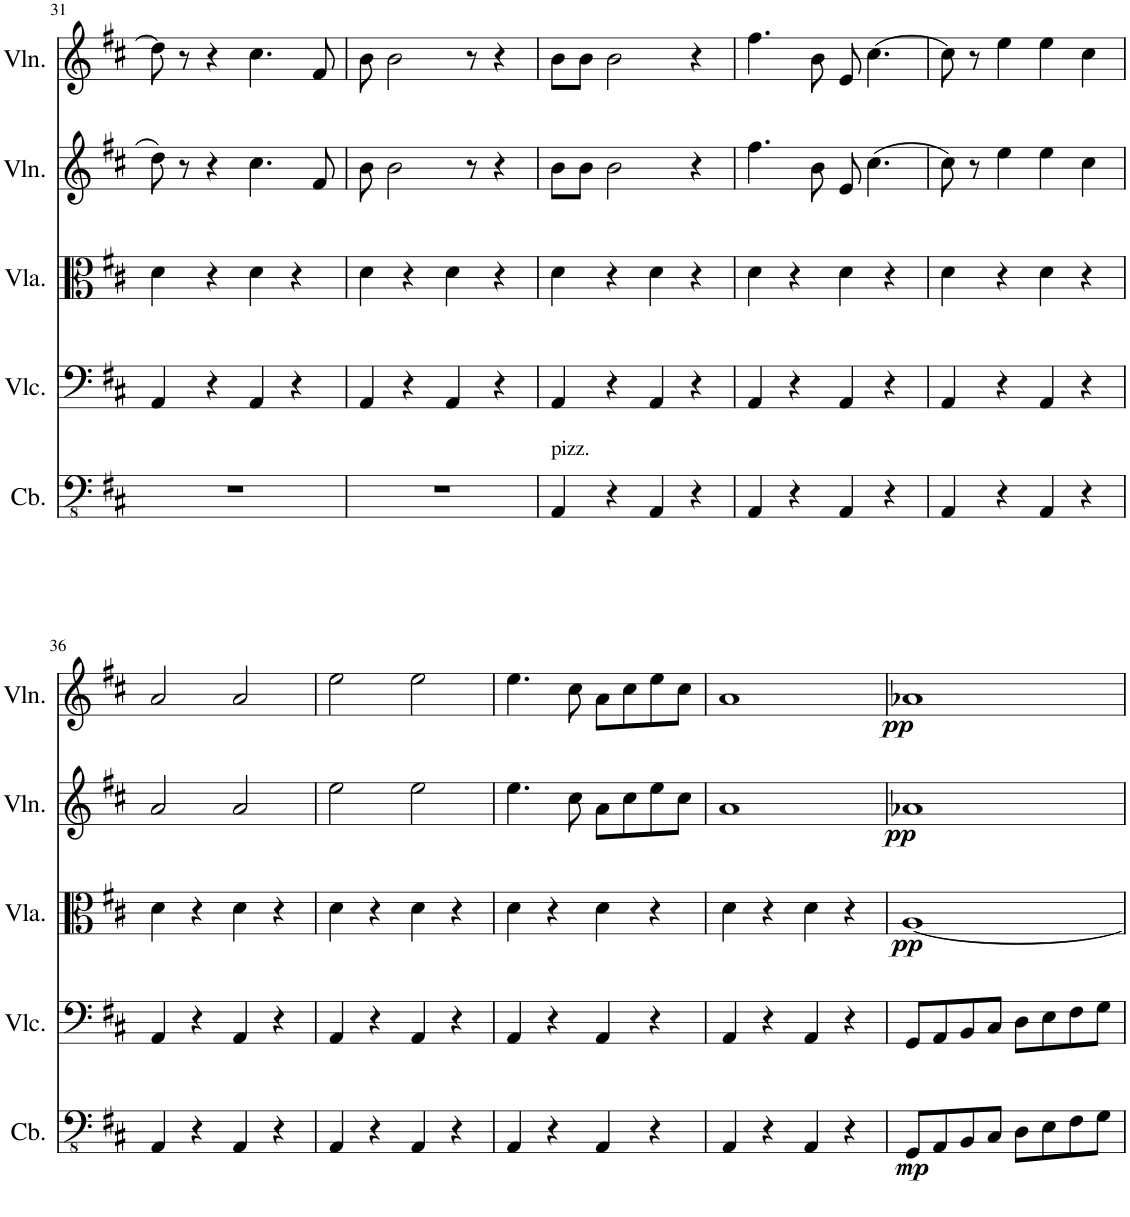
**kern	**dynam	**kern	**kern	**dynam	**kern	**dynam	**kern	**dynam
*part5	*part5	*part4	*part3	*part3	*part2	*part2	*part1	*part1
*staff5	*staff5	*staff4	*staff3	*staff3	*staff2	*staff2	*staff1	*staff1
*I"Contrabass	*	*I"Violoncello	*I"Viola	*	*I"Violin	*	*I"Violin	*
*I'Cb.	*	*I'Vlc.	*I'Vla.	*	*I'Vln.	*	*I'Vln.	*
!!LO:PB:g=z
*clefFv4	*	*clefF4	*clefC3	*	*clefG2	*	*clefG2	*
*Trd7c12	*	*	*	*	*	*	*	*
*k[f#c#]	*	*k[f#c#]	*k[f#c#]	*	*k[f#c#]	*	*k[f#c#]	*
*M4/4	*	*M4/4	*M4/4	*	*M4/4	*	*M4/4	*
=31	=31	=31	=31	=31	=31	=31	=31	=31
1r	.	4AA/	4d\	.	8dd\	.	8dd\]	.
.	.	.	.	.	8r	.	8r	.
.	.	4r	4r	.	4r	.	4r	.
.	.	4AA/	4d\	.	4.cc#\	.	4.cc#\	.
.	.	4r	4r	.	.	.	.	.
.	.	.	.	.	8f#/	.	8f#/	.
=32	=32	=32	=32	=32	=32	=32	=32	=32
1r	.	4AA/	4d\	.	8b\	.	8b\	.
.	.	.	.	.	2b\	.	2b\	.
.	.	4r	4r	.	.	.	.	.
.	.	4AA/	4d\	.	.	.	.	.
.	.	.	.	.	8r	.	8r	.
.	.	4r	4r	.	4r	.	4r	.
=33	=33	=33	=33	=33	=33	=33	=33	=33
!LO:TX:a:t=pizz.	!	!	!	!	!	!	!	!
4AAA/	.	4AA/	4d\	.	8b\L	.	8b\L	.
.	.	.	.	.	8b\J	.	8b\J	.
4r	.	4r	4r	.	2b\	.	2b\	.
4AAA/	.	4AA/	4d\	.	.	.	.	.
4r	.	4r	4r	.	4r	.	4r	.
=34	=34	=34	=34	=34	=34	=34	=34	=34
4AAA/	.	4AA/	4d\	.	4.ff#\	.	4.ff#\	.
4r	.	4r	4r	.	.	.	.	.
.	.	.	.	.	8b\	.	8b\	.
4AAA/	.	4AA/	4d\	.	8e/	.	8e/	.
.	.	.	.	.	(4.cc#\	.	[4.cc#\	.
4r	.	4r	4r	.	.	.	.	.
=35	=35	=35	=35	=35	=35	=35	=35	=35
4AAA/	.	4AA/	4d\	.	8cc#\)	.	8cc#\]	.
.	.	.	.	.	8r	.	8r	.
4r	.	4r	4r	.	4ee\	.	4ee\	.
4AAA/	.	4AA/	4d\	.	4ee\	.	4ee\	.
4r	.	4r	4r	.	4cc#\	.	4cc#\	.
!!LO:LB:g=z
=36	=36	=36	=36	=36	=36	=36	=36	=36
4AAA/	.	4AA/	4d\	.	2a/	.	2a/	.
4r	.	4r	4r	.	.	.	.	.
4AAA/	.	4AA/	4d\	.	2a/	.	2a/	.
4r	.	4r	4r	.	.	.	.	.
=37	=37	=37	=37	=37	=37	=37	=37	=37
4AAA/	.	4AA/	4d\	.	2ee\	.	2ee\	.
4r	.	4r	4r	.	.	.	.	.
4AAA/	.	4AA/	4d\	.	2ee\	.	2ee\	.
4r	.	4r	4r	.	.	.	.	.
=38	=38	=38	=38	=38	=38	=38	=38	=38
4AAA/	.	4AA/	4d\	.	4.ee\	.	4.ee\	.
4r	.	4r	4r	.	.	.	.	.
.	.	.	.	.	8cc#\	.	8cc#\	.
4AAA/	.	4AA/	4d\	.	8a\L	.	8a\L	.
.	.	.	.	.	8cc#\	.	8cc#\	.
4r	.	4r	4r	.	8ee\	.	8ee\	.
.	.	.	.	.	8cc#\J	.	8cc#\J	.
=39	=39	=39	=39	=39	=39	=39	=39	=39
4AAA/	.	4AA/	4d\	.	1a	.	1a	.
4r	.	4r	4r	.	.	.	.	.
4AAA/	.	4AA/	4d\	.	.	.	.	.
4r	.	4r	4r	.	.	.	.	.
=40	=40	=40	=40	=40	=40	=40	=40	=40
!	!LO:DY:b	!	!	!LO:DY:b	!	!LO:DY:b	!	!LO:DY:b
8GGG/L	mp	8GG/L	[1A	pp	1a-X	pp	1a-X	pp
8AAA/	.	8AA/	.	.	.	.	.	.
8BBB/	.	8BB/	.	.	.	.	.	.
8CC#/J	.	8C#/J	.	.	.	.	.	.
8DD\L	.	8D\L	.	.	.	.	.	.
8EE\	.	8E\	.	.	.	.	.	.
8FF#\	.	8F#\	.	.	.	.	.	.
8GG\J	.	8G\J	.	.	.	.	.	.
=	=	=	=	=	=	=	=	=
*-	*-	*-	*-	*-	*-	*-	*-	*-
